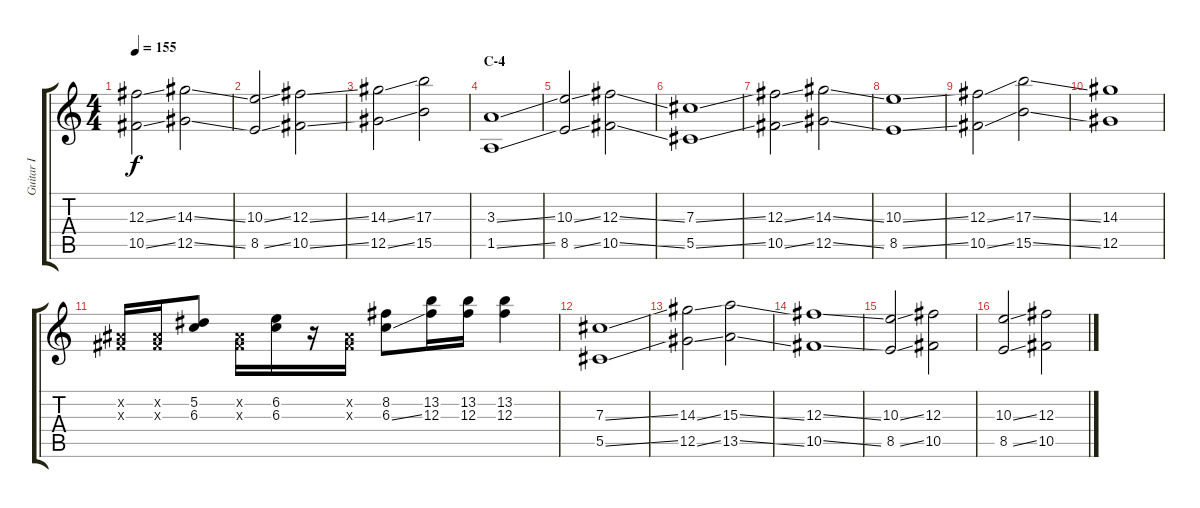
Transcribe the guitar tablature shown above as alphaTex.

\track ("Guitar I" "Guitar I") {instrument overdrivenguitar}
\staff {score tabs}
\tuning (Eb4 Bb3 Gb3 Db3 Ab2 Eb2) {hide}
\ts (4 4)
\tempo 155
\clef g2
\ks c
(12.3{ss} 10.5{ss}).2{dy f} (14.3{ss} 12.5{ss}).2 |
(10.3{ss} 8.5{ss}).2 (12.3{ss} 10.5{ss}).2 |
(14.3{ss} 12.5{ss}).2 (17.3 15.5).2 |
\section ("" "C-4")
(3.3{ss} 1.5{ss}).1 |
(10.3{ss} 8.5{ss}).2 (12.3{ss} 10.5{ss}).2 |
(7.3{ss} 5.5{ss}).1 |
(12.3{ss} 10.5{ss}).2 (14.3{ss} 12.5{ss}).2 |
(10.3{ss} 8.5{ss}).1 |
(12.3{ss} 10.5{ss}).2 (17.3{ss} 15.5{ss}).2 |
(14.3 12.5).1 |
(0.2{x} 0.3{x}).16 (0.2{x} 0.3{x}).16 (5.2 6.3).8 (0.2{x} 0.3{x}).16 (6.2 6.3).16 r.16 (0.2{x} 0.3{x}).16 (8.2 6.3{ss}).8 (13.2 12.3).16 (13.2 12.3).16 (13.2 12.3).4 |
(7.3{ss} 5.5{ss}).1 |
(14.3{ss} 12.5{ss}).2 (15.3{ss} 13.5{ss}).2 |
(12.3{ss} 10.5{ss}).1 |
(10.3{ss} 8.5{ss}).2 (12.3 10.5).2 |
(10.3{ss} 8.5{ss}).2 (12.3{ss} 10.5{ss}).2
